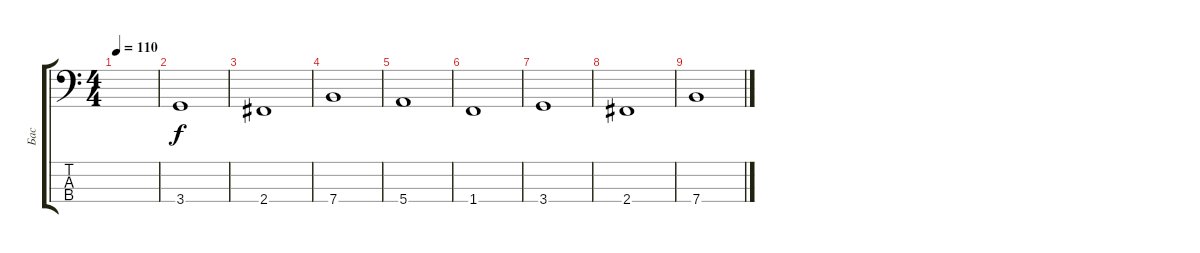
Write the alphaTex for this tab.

\track ("Бас" "Бас") {instrument electricbassfinger}
\staff {score tabs}
\tuning (G2 D2 A1 E1) {hide}
\ts (4 4)
\tempo 110
\clef f4
\ks c
|
3.4.1 |
2.4.1 |
7.4.1 |
5.4.1 |
1.4.1 |
3.4.1 |
2.4.1 |
7.4.1
